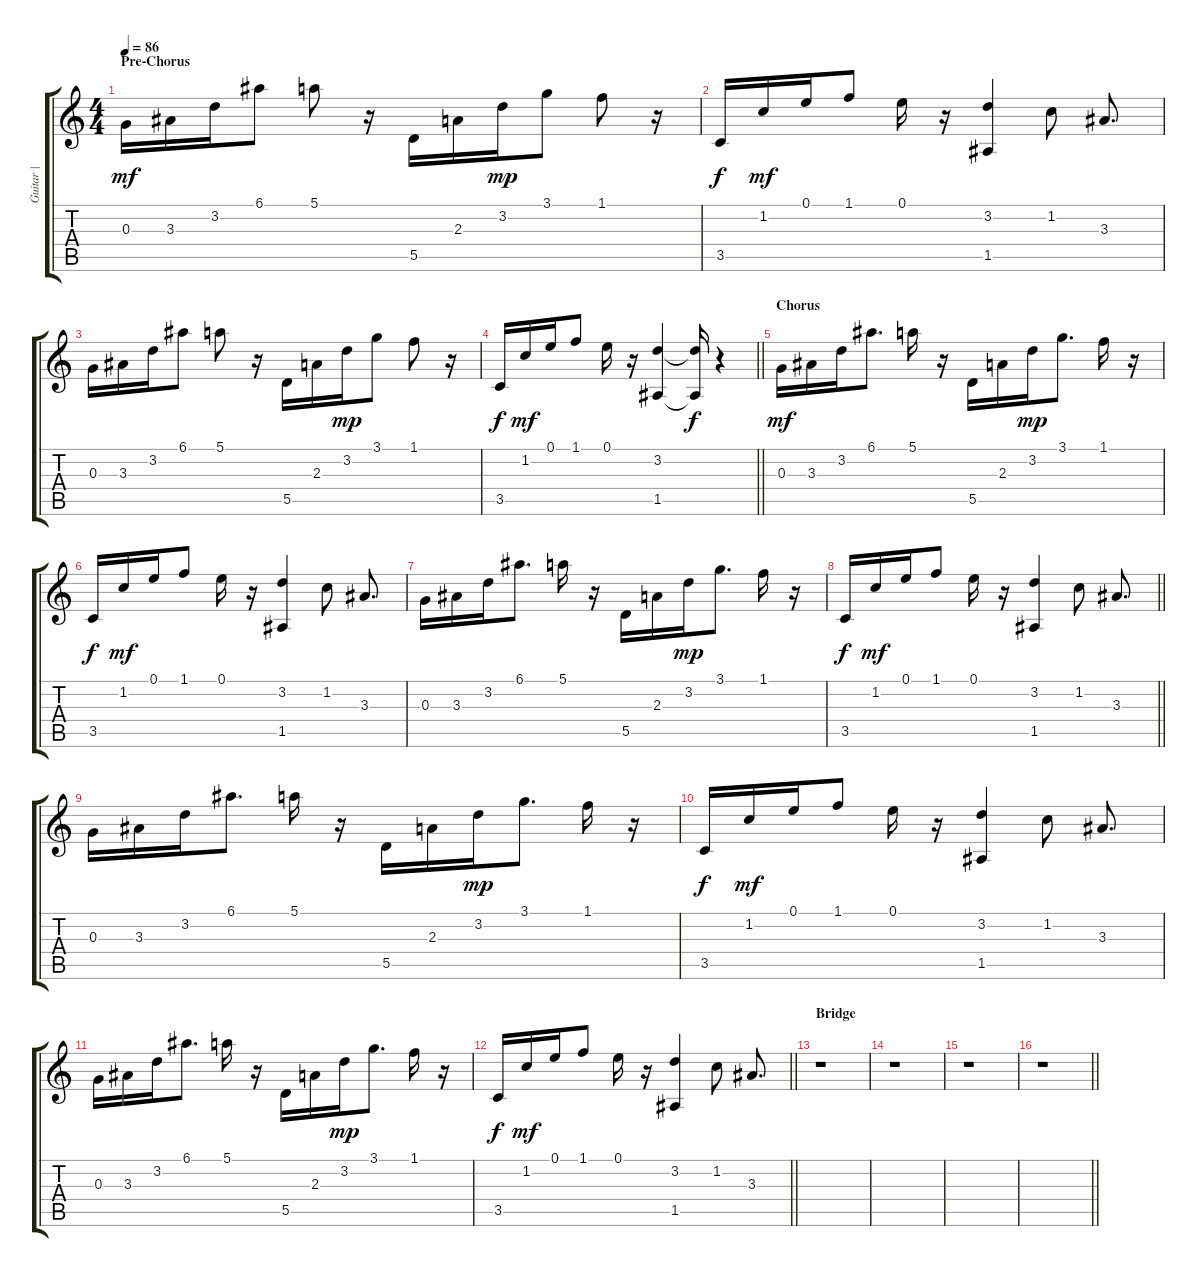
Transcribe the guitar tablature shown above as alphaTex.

\track ("Guitar |" "Guitar |") {instrument acousticguitarnylon}
\staff {score tabs}
\tuning (E4 B3 G3 D3 A2 E2) {hide}
\ts (4 4)
\section ("" "Pre-Chorus")
\tempo 86
\clef g2
\ks c
0.3.16{dy mf} 3.3.16 3.2.16 6.1.8 5.1.8 r.16 5.5.16 2.3.16 3.2.16{dy mp} 3.1.8 1.1.8 r.16 |
3.5.16{dy f} 1.2.16{dy mf} 0.1.16 1.1.8 0.1.16 r.16 (3.2 1.5).4 1.2.8 3.3.8{d} |
0.3.16 3.3.16 3.2.16 6.1.8 5.1.8 r.16 5.5.16 2.3.16 3.2.16{dy mp} 3.1.8 1.1.8 r.16 |
\barLineRight lightlight
3.5.16{dy f} 1.2.16{dy mf} 0.1.16 1.1.8 0.1.16 r.16 (3.2 1.5).4 (3.2{t} 1.5{t}).16{dy f} r.4 |
\section ("" "Chorus")
0.3.16{dy mf} 3.3.16 3.2.16 6.1.8{d} 5.1.16 r.16 5.5.16 2.3.16 3.2.16{dy mp} 3.1.8{d} 1.1.16 r.16 |
3.5.16{dy f} 1.2.16{dy mf} 0.1.16 1.1.8 0.1.16 r.16 (3.2 1.5).4 1.2.8 3.3.8{d} |
0.3.16 3.3.16 3.2.16 6.1.8{d} 5.1.16 r.16 5.5.16 2.3.16 3.2.16{dy mp} 3.1.8{d} 1.1.16 r.16 |
\barLineRight lightlight
3.5.16{dy f} 1.2.16{dy mf} 0.1.16 1.1.8 0.1.16 r.16 (3.2 1.5).4 1.2.8 3.3.8{d} |
0.3.16 3.3.16 3.2.16 6.1.8{d} 5.1.16 r.16 5.5.16 2.3.16 3.2.16{dy mp} 3.1.8{d} 1.1.16 r.16 |
3.5.16{dy f} 1.2.16{dy mf} 0.1.16 1.1.8 0.1.16 r.16 (3.2 1.5).4 1.2.8 3.3.8{d} |
0.3.16 3.3.16 3.2.16 6.1.8{d} 5.1.16 r.16 5.5.16 2.3.16 3.2.16{dy mp} 3.1.8{d} 1.1.16 r.16 |
\barLineRight lightlight
3.5.16{dy f} 1.2.16{dy mf} 0.1.16 1.1.8 0.1.16 r.16 (3.2 1.5).4 1.2.8 3.3.8{d} |
\section ("" "Bridge")
r.1 |
r.1 |
r.1 |
\barLineRight lightlight
r.1
